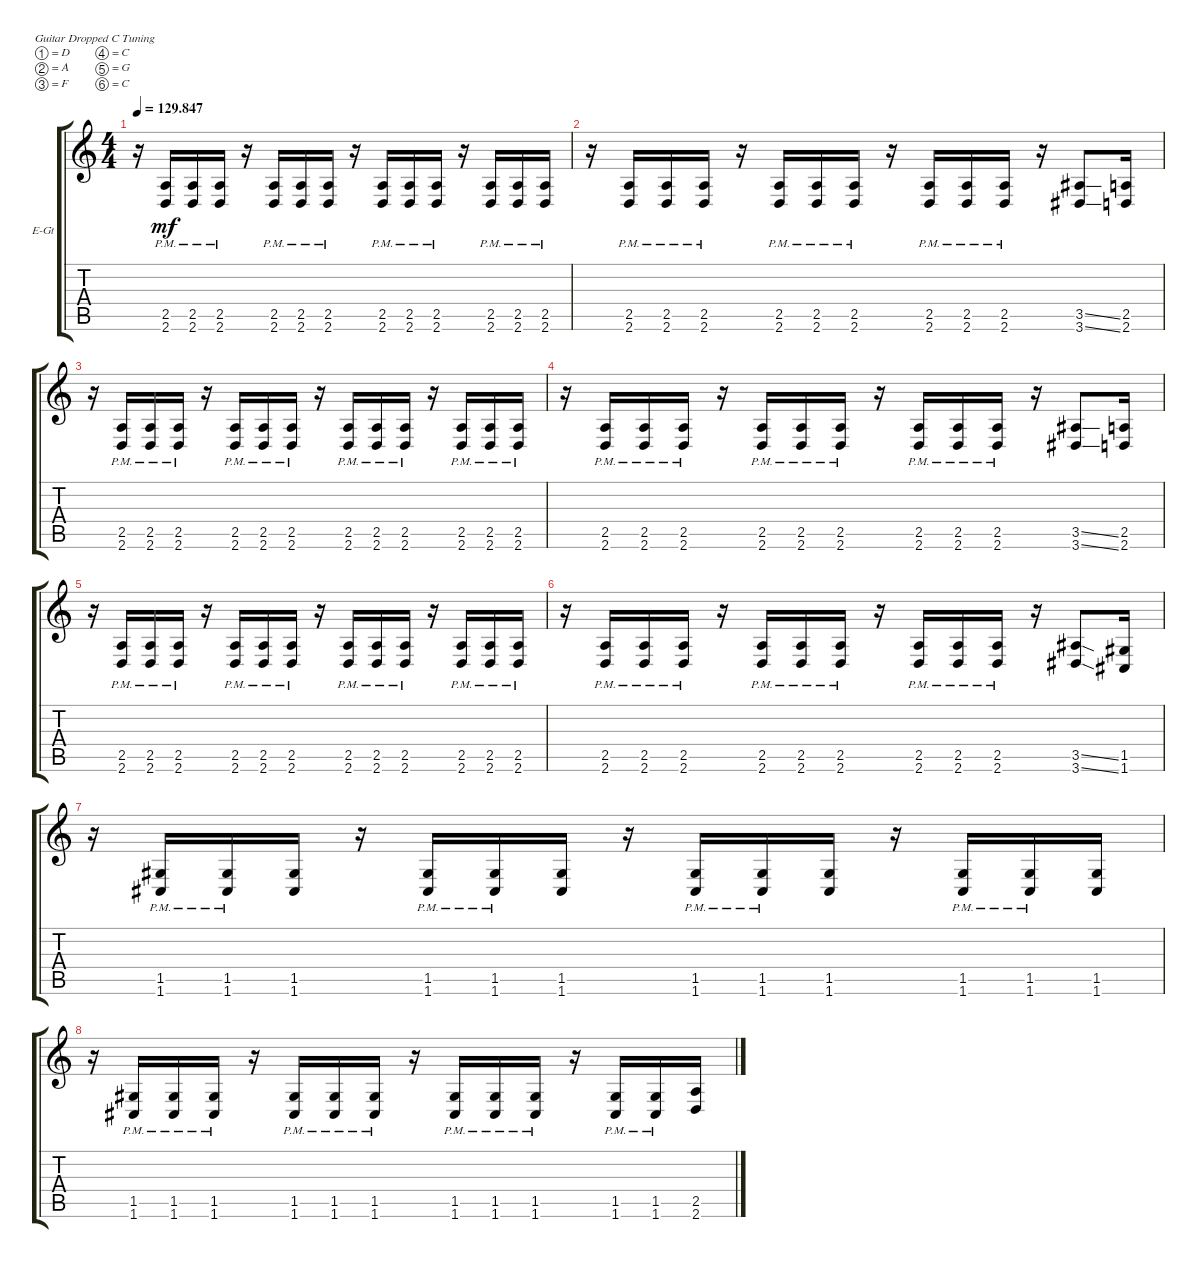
\defaultSystemsLayout 4
\bracketExtendMode groupsimilarinstruments
\firstSystemTrackNameOrientation horizontal
\otherSystemsTrackNameOrientation horizontal
\track ("Electric Guitar" "E-Gt") {instrument overdrivenguitar}
\staff {score tabs}
\tuning (D4 A3 F3 C3 G2 C2)
\ts (4 4)
\tempo
129.847
\accidentals auto
\clef g2
\ottava regular
\simile none
\ks c
r.16{dy mf} (2.6{pm} 2.5{pm}).16 (2.6{pm} 2.5{pm}).16 (2.5{pm} 2.6{pm}).16 r.16 (2.6{pm} 2.5{pm}).16 (2.6{pm} 2.5{pm}).16 (2.5{pm} 2.6{pm}).16 r.16 (2.6{pm} 2.5{pm}).16 (2.6{pm} 2.5{pm}).16 (2.5{pm} 2.6{pm}).16 r.16 (2.6{pm} 2.5{pm}).16 (2.6{pm} 2.5{pm}).16 (2.5{pm} 2.6{pm}).16 |
r.16 (2.6{pm} 2.5{pm}).16 (2.6{pm} 2.5{pm}).16 (2.5{pm} 2.6{pm}).16 r.16 (2.6{pm} 2.5{pm}).16 (2.6{pm} 2.5{pm}).16 (2.5{pm} 2.6{pm}).16 r.16 (2.6{pm} 2.5{pm}).16 (2.6{pm} 2.5{pm}).16 (2.5{pm} 2.6{pm}).16 r.16 (3.6{ss} 3.5{ss}).8 (2.5 2.6).16 |
r.16 (2.6{pm} 2.5{pm}).16 (2.6{pm} 2.5{pm}).16 (2.5{pm} 2.6{pm}).16 r.16 (2.6{pm} 2.5{pm}).16 (2.6{pm} 2.5{pm}).16 (2.5{pm} 2.6{pm}).16 r.16 (2.6{pm} 2.5{pm}).16 (2.6{pm} 2.5{pm}).16 (2.5{pm} 2.6{pm}).16 r.16 (2.6{pm} 2.5{pm}).16 (2.6{pm} 2.5{pm}).16 (2.5{pm} 2.6{pm}).16 |
r.16 (2.6{pm} 2.5{pm}).16 (2.6{pm} 2.5{pm}).16 (2.5{pm} 2.6{pm}).16 r.16 (2.6{pm} 2.5{pm}).16 (2.6{pm} 2.5{pm}).16 (2.5{pm} 2.6{pm}).16 r.16 (2.6{pm} 2.5{pm}).16 (2.6{pm} 2.5{pm}).16 (2.5{pm} 2.6{pm}).16 r.16 (3.6{ss} 3.5{ss}).8 (2.5 2.6).16 |
r.16 (2.6{pm} 2.5{pm}).16 (2.6{pm} 2.5{pm}).16 (2.5{pm} 2.6{pm}).16 r.16 (2.6{pm} 2.5{pm}).16 (2.6{pm} 2.5{pm}).16 (2.5{pm} 2.6{pm}).16 r.16 (2.6{pm} 2.5{pm}).16 (2.6{pm} 2.5{pm}).16 (2.5{pm} 2.6{pm}).16 r.16 (2.6{pm} 2.5{pm}).16 (2.6{pm} 2.5{pm}).16 (2.5{pm} 2.6{pm}).16 |
r.16 (2.6{pm} 2.5{pm}).16 (2.6{pm} 2.5{pm}).16 (2.5{pm} 2.6{pm}).16 r.16 (2.6{pm} 2.5{pm}).16 (2.6{pm} 2.5{pm}).16 (2.5{pm} 2.6{pm}).16 r.16 (2.6{pm} 2.5{pm}).16 (2.6{pm} 2.5{pm}).16 (2.5{pm} 2.6{pm}).16 r.16 (3.6{ss} 3.5{ss}).8 (1.5 1.6).16 |
r.16 (1.6{pm} 1.5{pm}).16 (1.6{pm} 1.5{pm}).16 (1.5 1.6).16 r.16 (1.6{pm} 1.5{pm}).16 (1.6{pm} 1.5{pm}).16 (1.5 1.6).16 r.16 (1.6{pm} 1.5{pm}).16 (1.6{pm} 1.5{pm}).16 (1.5 1.6).16 r.16 (1.6{pm} 1.5{pm}).16 (1.6{pm} 1.5{pm}).16 (1.5 1.6).16 |
r.16 (1.6{pm} 1.5{pm}).16 (1.6{pm} 1.5{pm}).16 (1.5{pm} 1.6{pm}).16 r.16 (1.6{pm} 1.5{pm}).16 (1.6{pm} 1.5{pm}).16 (1.5{pm} 1.6{pm}).16 r.16 (1.6{pm} 1.5{pm}).16 (1.6{pm} 1.5{pm}).16 (1.5{pm} 1.6{pm}).16 r.16 (1.6{pm} 1.5{pm}).16 (1.6{pm} 1.5{pm}).16 (2.5 2.6).16
